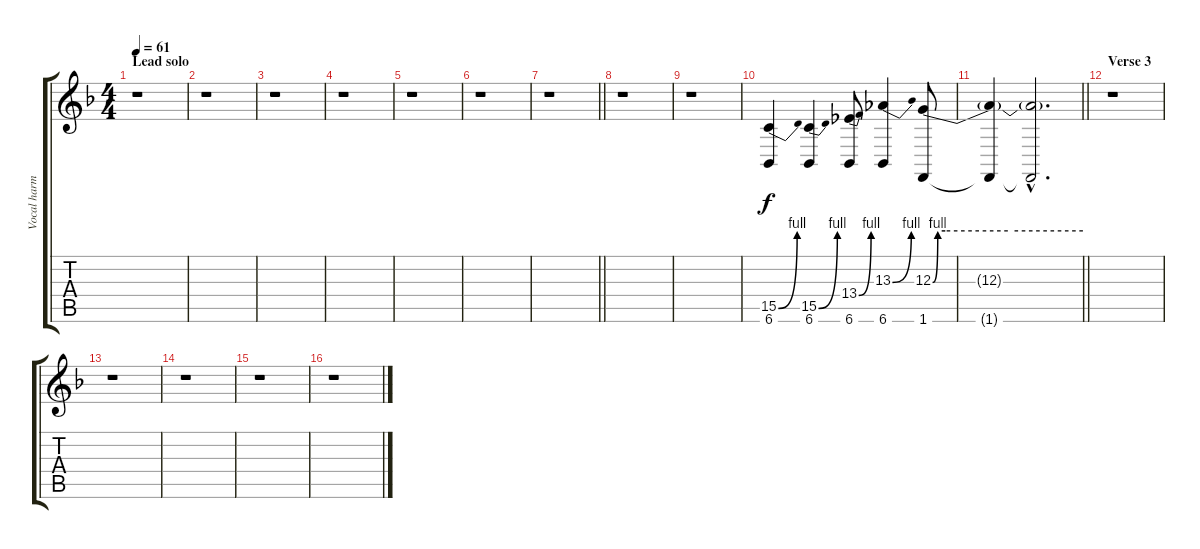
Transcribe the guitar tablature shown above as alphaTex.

\track ("Vocal harmonies" "Vocal harm") {instrument shakuhachi}
\staff {score tabs}
\tuning (E4 B3 G3 D3 A2 E2) {hide}
\ts (4 4)
\section ("" "Lead solo")
\tempo 61
\clef g2
\ks f
r.1{dy f} |
r.1 |
r.1 |
r.1 |
r.1 |
r.1 |
\barLineRight lightlight
r.1 |
r.1 |
r.1 |
(15.5{be (bend 0 0 60 4)} 6.6).4 (15.5{be (bend 0 0 60 4)} 6.6).4 (13.4{be (bend 0 0 60 4)} 6.6).8 (13.3{be (bend 0 0 60 4)} 6.6).4 (12.3{be (custom 0 0 2 4 5 4 30 4 60 4)} 1.6).8 |
\barLineRight lightlight
(12.3{t} 1.6{t}).4 (12.3{hac t} 1.6{hac t}).2{d volume 0} |
\section ("" "Verse 3")
r.1{volume 5} |
r.1 |
r.1 |
r.1 |
r.1
